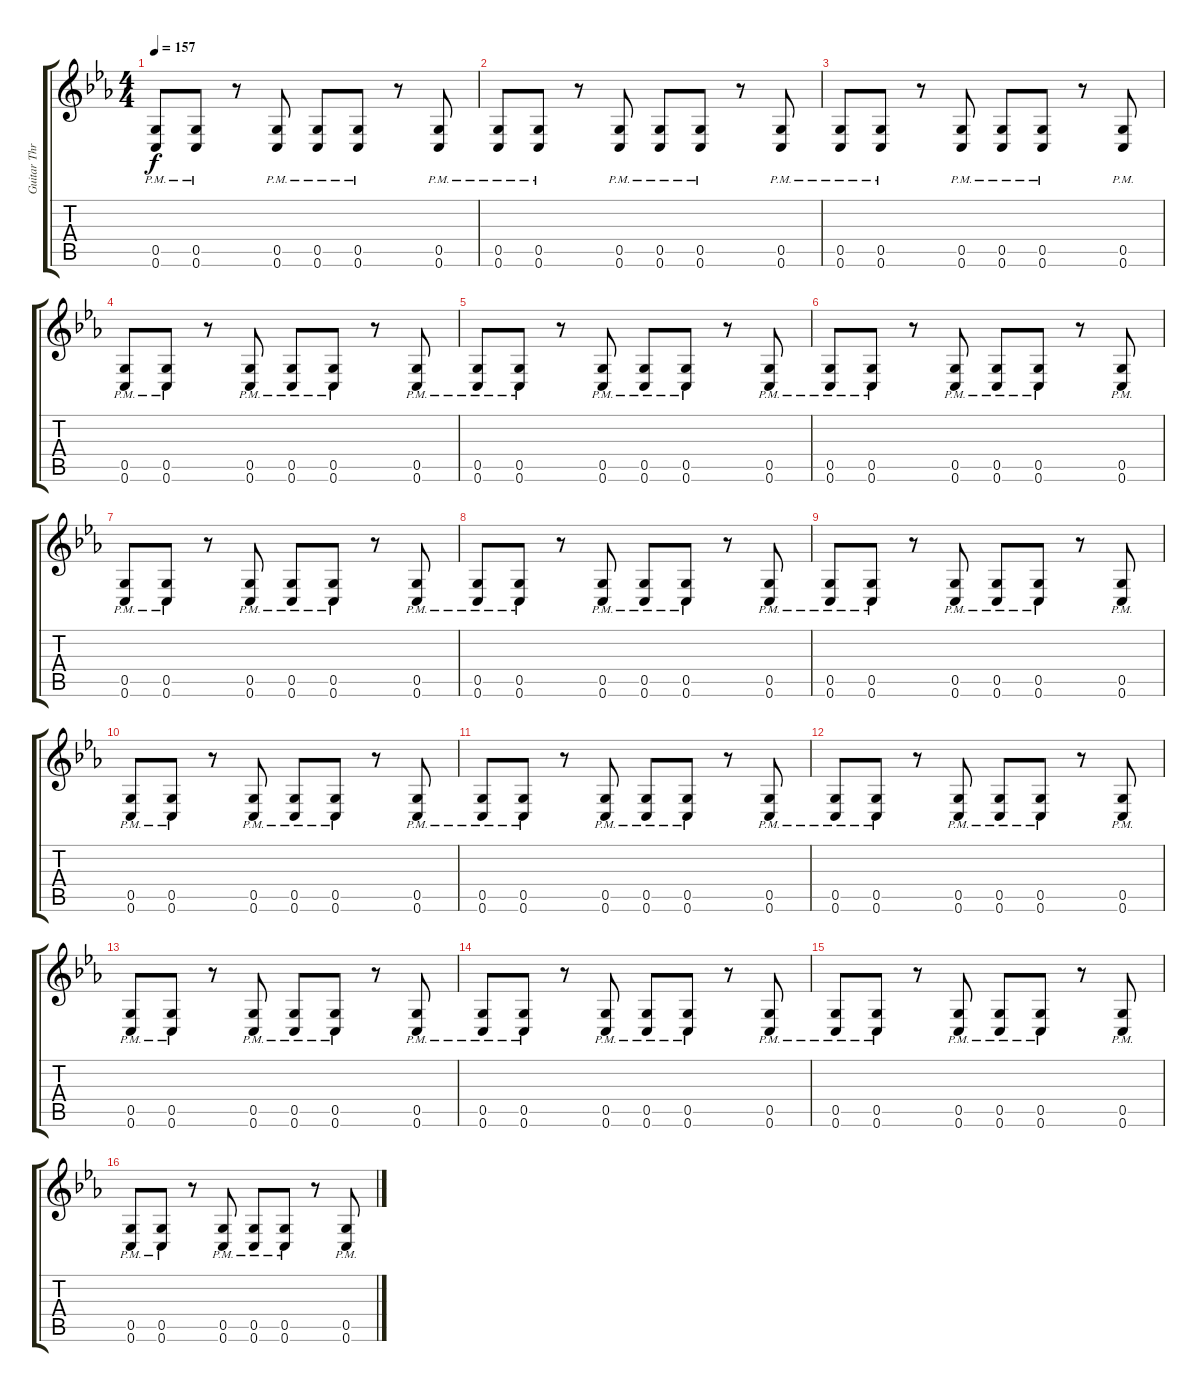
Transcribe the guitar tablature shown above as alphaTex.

\track ("Guitar Three" "Guitar Thr") {instrument overdrivenguitar}
\staff {score tabs}
\tuning (E4 C4 G3 C3 G2 C2) {hide}
\ts (4 4)
\tempo 157
\clef g2
\ks cminor
(0.5{pm} 0.6{pm}).8{dy f} (0.5{pm} 0.6{pm}).8 r.8 (0.5{pm} 0.6{pm}).8 (0.5{pm} 0.6{pm}).8 (0.5{pm} 0.6{pm}).8 r.8 (0.5{pm} 0.6{pm}).8 |
(0.5{pm} 0.6{pm}).8 (0.5{pm} 0.6{pm}).8 r.8 (0.5{pm} 0.6{pm}).8 (0.5{pm} 0.6{pm}).8 (0.5{pm} 0.6{pm}).8 r.8 (0.5{pm} 0.6{pm}).8 |
(0.5{pm} 0.6{pm}).8 (0.5{pm} 0.6{pm}).8 r.8 (0.5{pm} 0.6{pm}).8 (0.5{pm} 0.6{pm}).8 (0.5{pm} 0.6{pm}).8 r.8 (0.5{pm} 0.6{pm}).8 |
(0.5{pm} 0.6{pm}).8 (0.5{pm} 0.6{pm}).8 r.8 (0.5{pm} 0.6{pm}).8 (0.5{pm} 0.6{pm}).8 (0.5{pm} 0.6{pm}).8 r.8 (0.5{pm} 0.6{pm}).8 |
(0.5{pm} 0.6{pm}).8 (0.5{pm} 0.6{pm}).8 r.8 (0.5{pm} 0.6{pm}).8 (0.5{pm} 0.6{pm}).8 (0.5{pm} 0.6{pm}).8 r.8 (0.5{pm} 0.6{pm}).8 |
(0.5{pm} 0.6{pm}).8 (0.5{pm} 0.6{pm}).8 r.8 (0.5{pm} 0.6{pm}).8 (0.5{pm} 0.6{pm}).8 (0.5{pm} 0.6{pm}).8 r.8 (0.5{pm} 0.6{pm}).8 |
(0.5{pm} 0.6{pm}).8 (0.5{pm} 0.6{pm}).8 r.8 (0.5{pm} 0.6{pm}).8 (0.5{pm} 0.6{pm}).8 (0.5{pm} 0.6{pm}).8 r.8 (0.5{pm} 0.6{pm}).8 |
(0.5{pm} 0.6{pm}).8 (0.5{pm} 0.6{pm}).8 r.8 (0.5{pm} 0.6{pm}).8 (0.5{pm} 0.6{pm}).8 (0.5{pm} 0.6{pm}).8 r.8 (0.5{pm} 0.6{pm}).8 |
(0.5{pm} 0.6{pm}).8 (0.5{pm} 0.6{pm}).8 r.8 (0.5{pm} 0.6{pm}).8 (0.5{pm} 0.6{pm}).8 (0.5{pm} 0.6{pm}).8 r.8 (0.5{pm} 0.6{pm}).8 |
(0.5{pm} 0.6{pm}).8 (0.5{pm} 0.6{pm}).8 r.8 (0.5{pm} 0.6{pm}).8 (0.5{pm} 0.6{pm}).8 (0.5{pm} 0.6{pm}).8 r.8 (0.5{pm} 0.6{pm}).8 |
(0.5{pm} 0.6{pm}).8 (0.5{pm} 0.6{pm}).8 r.8 (0.5{pm} 0.6{pm}).8 (0.5{pm} 0.6{pm}).8 (0.5{pm} 0.6{pm}).8 r.8 (0.5{pm} 0.6{pm}).8 |
(0.5{pm} 0.6{pm}).8 (0.5{pm} 0.6{pm}).8 r.8 (0.5{pm} 0.6{pm}).8 (0.5{pm} 0.6{pm}).8 (0.5{pm} 0.6{pm}).8 r.8 (0.5{pm} 0.6{pm}).8 |
(0.5{pm} 0.6{pm}).8 (0.5{pm} 0.6{pm}).8 r.8 (0.5{pm} 0.6{pm}).8 (0.5{pm} 0.6{pm}).8 (0.5{pm} 0.6{pm}).8 r.8 (0.5{pm} 0.6{pm}).8 |
(0.5{pm} 0.6{pm}).8 (0.5{pm} 0.6{pm}).8 r.8 (0.5{pm} 0.6{pm}).8 (0.5{pm} 0.6{pm}).8 (0.5{pm} 0.6{pm}).8 r.8 (0.5{pm} 0.6{pm}).8 |
(0.5{pm} 0.6{pm}).8 (0.5{pm} 0.6{pm}).8 r.8 (0.5{pm} 0.6{pm}).8 (0.5{pm} 0.6{pm}).8 (0.5{pm} 0.6{pm}).8 r.8 (0.5{pm} 0.6{pm}).8 |
(0.5{pm} 0.6{pm}).8 (0.5{pm} 0.6{pm}).8 r.8 (0.5{pm} 0.6{pm}).8 (0.5{pm} 0.6{pm}).8 (0.5{pm} 0.6{pm}).8 r.8 (0.5{pm} 0.6{pm}).8
